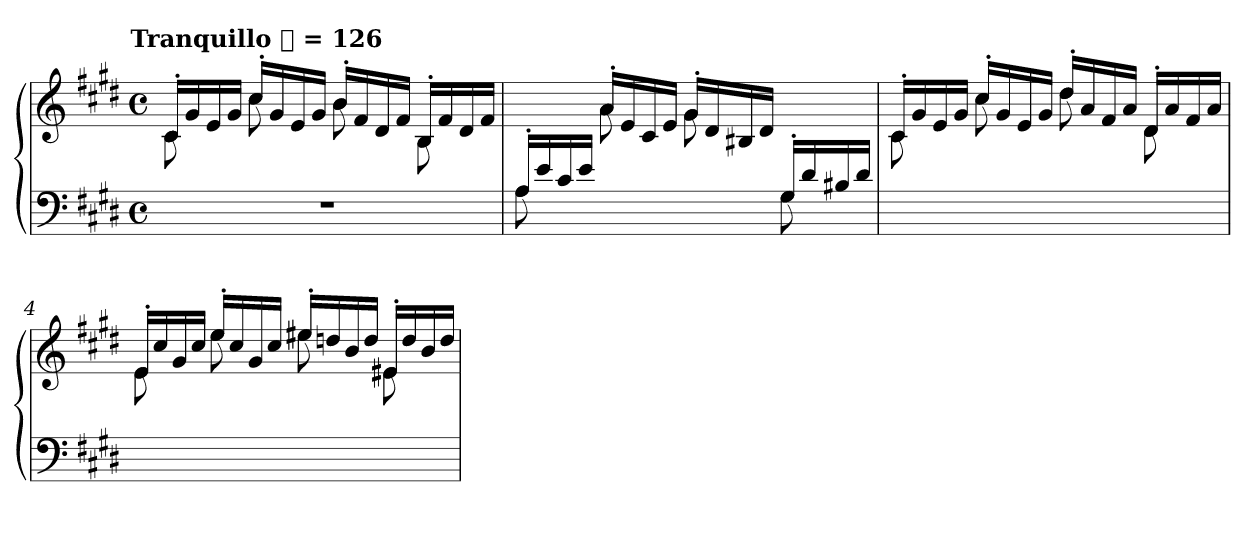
**kern	**kern
*part1	*part1
*staff2	*staff1
*clefF4	*clefG2
*k[f#c#g#d#]	*k[f#c#g#d#]
!!LO:TX:omd:t=Tranquillo 𝅘𝅥 = 126
*M4/4	*M4/4
*met(c)	*met(c)
*MM126	*MM126
=1	=1
*	*^
1r	16c#'/LL	8c#\
.	16g#/	.
.	16e/	8ryy
.	16g#/JJ	.
.	16cc#'/LL	8cc#\
.	16g#/	.
.	16e/	8ryy
.	16g#/JJ	.
.	16b'/LL	8b\
.	16f#/	.
.	16d#/	8ryy
.	16f#/JJ	.
.	16B'/LL	8B\
.	16f#/	.
.	16d#/	8ryy
.	16f#/JJ	.
=2	=2	=2
*^	*	*
16A'/LL	8A\	4ryy	4ryy
16e/	.	.	.
16c#/	8ryy	.	.
16e/JJ	.	.	.
4ryy	4ryy	16a'/LL	8a\
.	.	16e/	.
.	.	16c#/	8ryy
.	.	16e/JJ	.
4ryy	4ryy	16g#'/LL	8g#\
.	.	16d#/	.
.	.	16B#X/	8ryy
.	.	16d#/JJ	.
16G#'/LL	8G#\	4ryy	4ryy
16d#/	.	.	.
16B#X/	8ryy	.	.
16d#/JJ	.	.	.
!!LO:LB:g=z	!!
=3	=3	=3	=3
1ryy	1ryy	16c#'/LL	8c#\
.	.	16g#/	.
.	.	16e/	8ryy
.	.	16g#/JJ	.
.	.	16cc#'/LL	8cc#\
.	.	16g#/	.
.	.	16e/	8ryy
.	.	16g#/JJ	.
.	.	16dd#'/LL	8dd#\
.	.	16a/	.
.	.	16f#/	8ryy
.	.	16a/JJ	.
.	.	16d#'/LL	8d#\
.	.	16a/	.
.	.	16f#/	8ryy
.	.	16a/JJ	.
*v	*v	*	*
=4	=4	=4
1ryy	16e'/LL	8e\
.	16cc#/	.
.	16g#/	8ryy
.	16cc#/JJ	.
.	16ee'/LL	8ee\
.	16cc#/	.
.	16g#/	8ryy
.	16cc#/JJ	.
.	16ee#X'/LL	8ee#\
.	16ddn/	.
.	16b/	8ryy
.	16dd/JJ	.
.	16e#X'/LL	8e#\
.	16dd/	.
.	16b/	8ryy
.	16dd/JJ	.
*	*v	*v
=	=
*-	*-
